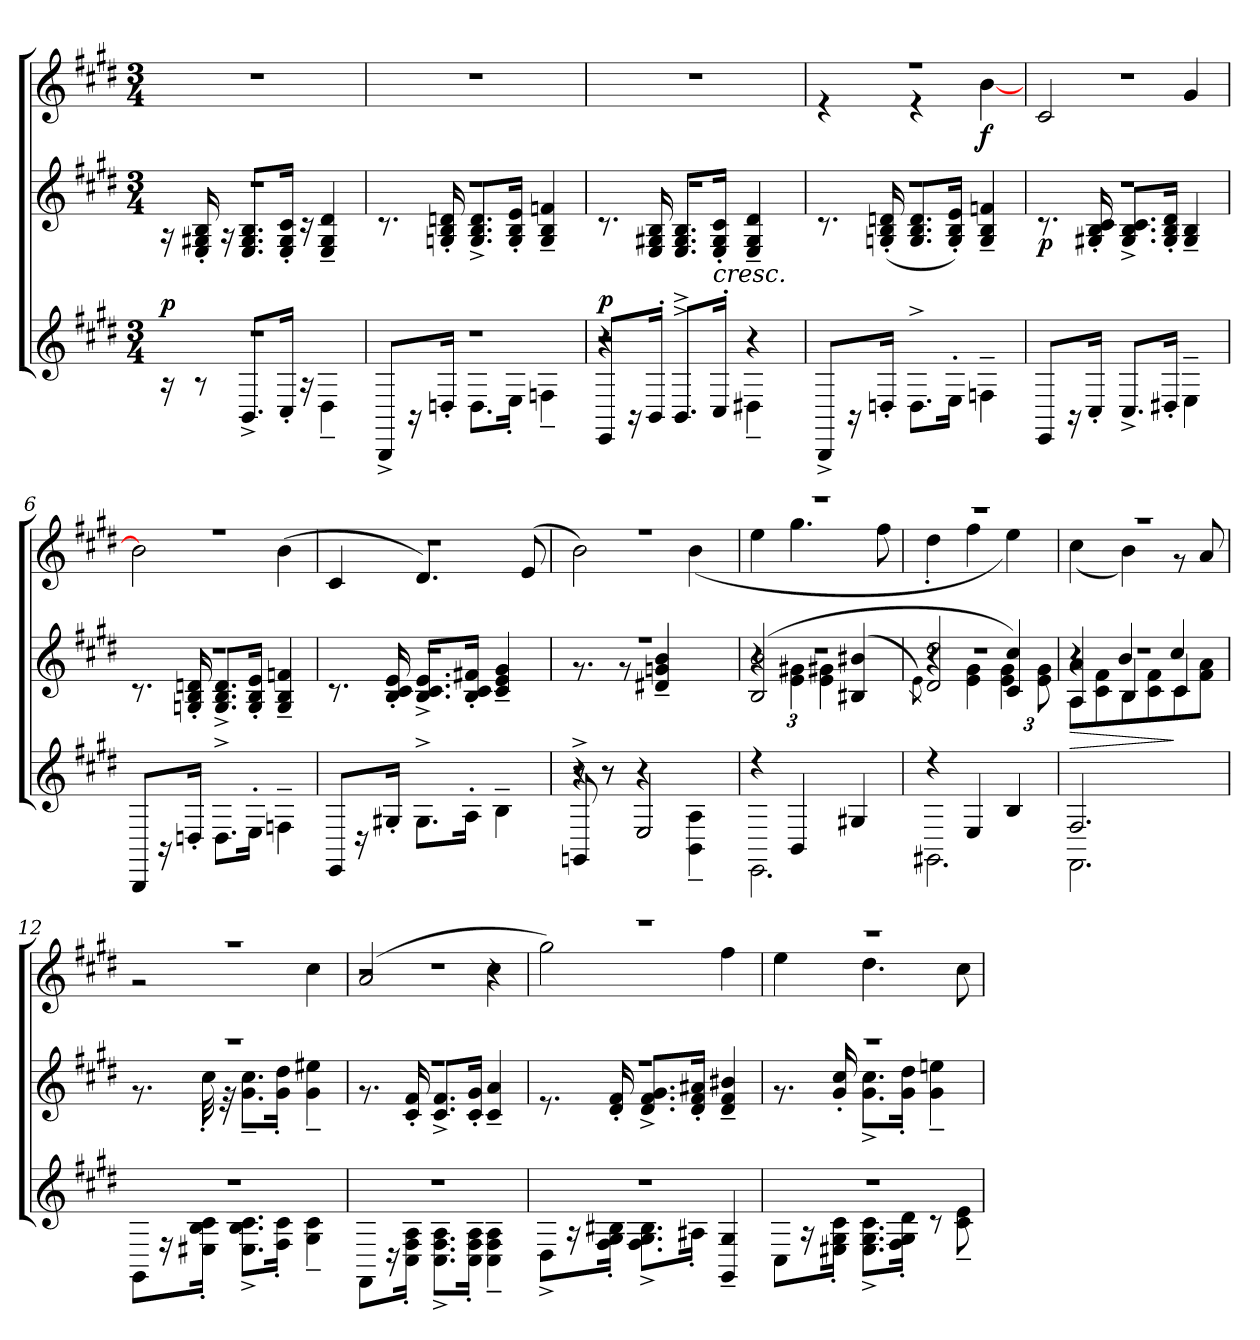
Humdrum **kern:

**kern	**kern	**dynam	**kern	**dynam
*part2	*part2	*part2	*part1	*part1
*staff3	*staff2	*staff2/3	*staff1	*staff1
*clefG2	*clefG2	*	*clefG2	*
*k[f#c#g#d#]	*k[f#c#g#d#]	*	*k[f#c#g#d#]	*
*M3/4	*M3/4	*	*M3/4	*
=1	=1	=1	=1	=1
*^	*^	*	*	*
!	!	!	!	!LO:DY:a=2	!	!
2.r	16r	2.r	16r	p	2.r	.
.	8r	.	16E/' 16G#X/' 16B/'	.	.	.
.	.	.	16r	.	.	.
.	8.BB^/L	.	8.E/ 8.G#/ 8.B/L	.	.	.
.	16C#'/Jk	.	16E/' 16G#/' 16c#/'Jk	.	.	.
.	16r	.	16r	.	.	.
.	4D#~\	.	4E/~ 4G#/~ 4d#/~	.	.	.
=2	=2	=2	=2	=2	=2	=2
2.r	8BBB^/L	2.r	8.r	.	2.r	.
.	16r	.	.	.	.	.
.	16Dn'/Jk	.	16Gn/' 16B/' 16dn/'	.	.	.
.	8.D\L	.	8.G/^ 8.B/^ 8.d/^L	.	.	.
.	16E'\Jk	.	16G/' 16B/' 16e/'Jk	.	.	.
.	4Fn~\	.	4G/~ 4B/~ 4fn/~	.	.	.
=3	=3	=3	=3	=3	=3	=3
*	*^	*	*	*	*	*
!	!	!	!	!	!LO:DY:a=2	!	!
8EE/L	2r	4r	2.r	8.r	p	2.r	.
16r	.	.	.	.	.	.	.
16BB'/Jk	.	.	.	16E/ 16G#X/ 16B/	.	.	.
8.BB^/L	.	4.BB^/	.	8.E/ 8.G#/ 8.B/L	.	.	.
!	!	!	!	!	!LO:HP:b	!	!
16C#'/Jk	.	.	.	16E/' 16G#/' 16c#/'Jk	<	.	.
4r	4D#X~\	.	.	4E/~ 4G#/~ 4d#/~	.	.	.
.	.	8ryy	.	.	.	.	.
*v	*v	*v	*	*	*	*	*
=4	=4	=4	=4	=4	=4
*	*	*	*	*^	*
8BBB^/L	2.r	8.r	.	2.r	4r	.
16r	.	.	.	.	.	.
16Dn'/Jk	.	(>16Gn/' 16B/' 16dn/'	.	.	.	.
8.D^\L	.	8.G/ 8.B/ 8.d/L	.	.	4r	.
16E'\Jk	.	16G/' 16B/' 16e/'Jk)	.	.	.	.
!	!	!	!	!	!	!LO:DY:b
4Fn~\	.	4G/~ 4B/~ 4fn/~	.	.	[4b\	f
=5	=5	=5	=5	=5	=5	=5
!	!	!	!LO:DY:b	!	!	!
8EE/L	2.r	8.r	p	2.r	2c#/	.
16r	.	.	.	.	.	.
16C#'/Jk	.	16G#X/' 16B/' 16c#/'	.	.	.	.
8.C#^/L	.	8.G#/^ 8.B/^ 8.c#/^L	[	.	.	.
16D#X'/Jk	.	16G#/' 16B/' 16d#/'Jk	.	.	.	.
4E~\	.	4G#/~ 4B/~	.	.	4g#/	.
=6	=6	=6	=6	=6	=6	=6
8BBB/L	2.r	8.r	.	2.r	2b\]	.
16r	.	.	.	.	.	.
16Dn'/Jk	.	16Gn/' 16B/' 16dn/'	.	.	.	.
8.D^\L	.	8.G/^ 8.B/^ 8.d/^L	.	.	.	.
16E'\Jk	.	16G/' 16B/' 16e/'Jk	.	.	.	.
4Fn~\	.	4G/~ 4B/~ 4fn/~	.	.	(<4b\	.
=7	=7	=7	=7	=7	=7	=7
8EE/L	2.r	8.r	.	2.r	4c#/	.
16r	.	.	.	.	.	.
16G#X'/Jk	.	16B/' 16c#/' 16e/'	.	.	.	.
8.G#^\L	.	8.B/^ 8.c#/^ 8.e/^L	.	.	4.d#/)	.
16A'\Jk	.	16B/' 16c#/' 16f#X/'Jk	.	.	.	.
4B~\	.	4c#/~ 4e/~ 4g#/~	.	.	.	.
.	.	.	.	.	(>8e/	.
=8	=8	=8	=8	=8	=8	=8
*^	*	*	*	*	*	*
*	*^	*	*	*	*	*	*
8GGn^/	8r	4r	2.r	8.r	.	2.r	2b\)	.
8r	8r	.	.	.	.	.	.	.
.	.	.	.	8r	.	.	.	.
2E/	4r	2E/	.	.	.	.	.	.
.	.	.	.	4d#X/~ 4gn/~ 4b/~	.	.	.	.
.	4BB\~ 4A\~	.	.	.	.	.	(>4b\	.
.	.	.	.	8.ryy	.	.	.	.
*	*v	*v	*	*	*	*	*	*
=9	=9	=9	=9	=9	=9	=9	=9
*	*	*	*Xbrackettup	*	*	*	*
*	*	*	*^	*	*	*	*
4r	2.EE\	2.r	(>3B/ 3b/	4r	.	2.r	4ee\	.
4BB/	.	.	.	4e\ 4g#X\	.	.	4.gg#\	.
.	.	.	6e\ 6g#X\	.	.	.	.	.
4G#X/	.	.	(<4B#X/ 4b#X/	4ryy	.	.	.	.
.	.	.	.	.	.	.	8ff#\	.
=10	=10	=10	=10	=10	=10	=10	=10	=10
.	.	.	8qe\)	.	.	.	.	.
4r	2.GG#X\	2.r	2d#/ 2dd#/	4r	.	2.r	4dd#'\	.
4E/	.	.	.	4e\ 4g#\	.	.	4ff#\	.
4B/	.	.	6c#/ 6cc#/)	4e\ 4g#\	.	.	4ee\)	.
.	.	.	12e\ 12g#\	.	.	.	.	.
*	*	*	*v	*v	*	*	*	*
=11	=11	=11	=11	=11	=11	=11	=11
!	!	!	!	!LO:HP:b	!	!	!
*	*	*^	*^	*	*	*	*
2.F#/	2.FF#\	2.r	4A/ 4a/	8A\L	4r	>	2.r	(>4cc#\	.
.	.	.	.	8c#\ 8f#\	.	.	.	.	.
.	.	.	4B/	8B\	4b/	.	.	4b\)	.
.	.	.	.	8c#\ 8f#\	.	.	.	.	.
.	.	.	4c#/	8c#\	4cc#/	]	.	8r	.
.	.	.	.	8f#\ 8a\J	.	.	.	8a/	.
*	*	*	*v	*v	*v	*	*	*	*
=12	=12	=12	=12	=12	=12	=12	=12
2.r	8GG#\L	2.r	8.r	.	2.r	2r	.
.	16r	.	.	.	.	.	.
.	16E#X\' 16B\' 16c#\'Jk	.	32cc#'\	.	.	.	.
.	.	.	32r	.	.	.	.
.	8.E#\^ 8.B\^ 8.c#\^L	.	8.g#\~ 8.cc#\~L	.	.	.	.
.	16F#\' 16c#\'Jk	.	16g#\' 16dd#\'Jk	.	.	.	.
.	4G#\~ 4c#\~	.	4g#\~ 4ee#X\~	.	.	4cc#\	.
=13	=13	=13	=13	=13	=13	=13	=13
*	*	*	*	*	*	*^	*
2.r	8FF#\L	2.r	8.r	.	2.r	2r	(>2a/	.
.	16r	.	.	.	.	.	.	.
.	16C#\' 16F#\' 16A\'Jk	.	16c#/' 16f#/'	.	.	.	.	.
.	8.C#\^ 8.F#\^ 8.A\^L	.	8.c#/^ 8.f#/^L	.	.	.	.	.
.	16C#\' 16F#\' 16A\'Jk	.	16c#/' 16g#/'Jk	.	.	.	.	.
.	4C#\~ 4F#\~ 4A\~	.	4c#/~ 4a/~	.	.	4cc#\	4r	.
*	*	*	*	*	*	*v	*v	*
=14	=14	=14	=14	=14	=14	=14	=14
2.r	8D#^\L	2.r	8.r	.	2.r	2gg#\)	.
.	16r	.	.	.	.	.	.
.	16F#\' 16G#\' 16B#X\'Jk	.	16d#/' 16f#/'	.	.	.	.
.	8.F#\^ 8.G#\^ 8.B#\^L	.	8.d#/^ 8.f#/^ 8.g#/^L	.	.	.	.
.	16A#X'\Jk	.	16d#/' 16f#/' 16a#X/'Jk	.	.	.	.
.	4GG#/~ 4G#/~	.	4d#/~ 4f#/~ 4b#X/~	.	.	4ff#\	.
=15	=15	=15	=15	=15	=15	=15	=15
2.r	8C#\L	2.r	8.r	.	2.r	4ee\	.
.	16r	.	.	.	.	.	.
.	16E#X\' 16G#\' 16c#\'Jk	.	16g#/' 16cc#/'	.	.	.	.
.	8.E#\^ 8.G#\^ 8.c#\^L	.	8.g#\^ 8.cc#\^L	.	.	4.dd#\	.
.	16F#\' 16G#\' 16d#\'Jk	.	16g#\' 16dd#\'Jk	.	.	.	.
.	8r	.	4g#\~ 4een\~	.	.	.	.
.	8c#\~ 8e\~	.	.	.	.	8cc#\	.
*v	*v	*	*	*	*v	*v	*
*	*v	*v	*	*	*
=	=	=	=	=
*-	*-	*-	*-	*-
